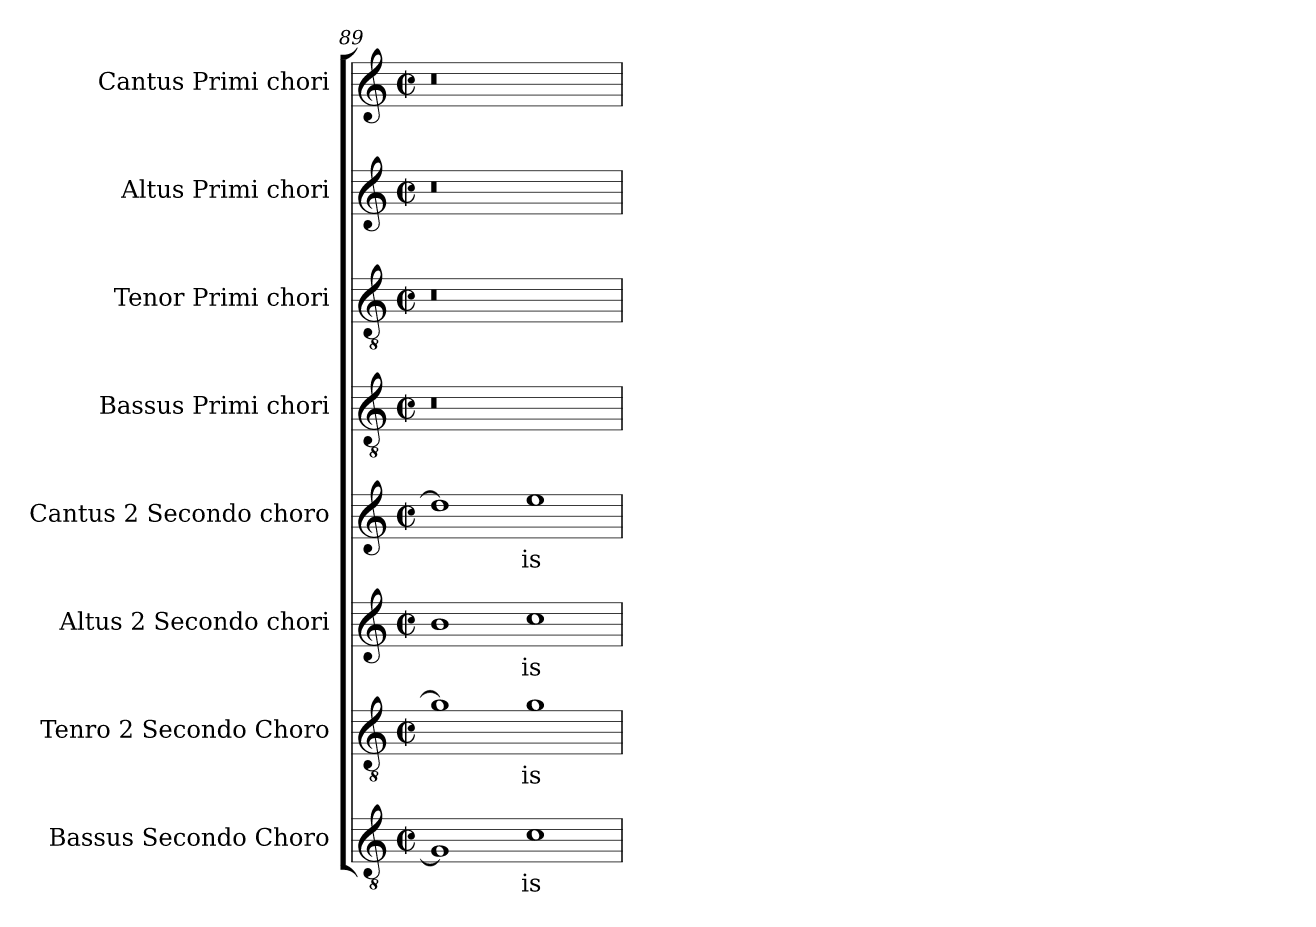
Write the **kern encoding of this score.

**kern	**text	**kern	**text	**kern	**text	**kern	**text	**kern	**kern	**kern	**kern
*part8	*part8	*part7	*part7	*part6	*part6	*part5	*part5	*part4	*part3	*part2	*part1
*staff8	*staff8	*staff7	*staff7	*staff6	*staff6	*staff5	*staff5	*staff4	*staff3	*staff2	*staff1
*I"Bassus  Secondo Choro	*	*I"Tenro 2  Secondo Choro	*	*I"Altus 2  Secondo chori	*	*I"Cantus 2  Secondo choro	*	*I"Bassus  Primi chori	*I"Tenor  Primi chori	*I"Altus  Primi chori	*I"Cantus  Primi chori
*I'Ch	*	*I'Ch	*	*I'Ch	*	*I'Ch	*	*I'Ch	*I'Ch	*I'Ch	*I'Ch
*clefGv2	*	*clefGv2	*	*clefG2	*	*clefG2	*	*clefGv2	*clefGv2	*clefG2	*clefG2
*M2/2	*	*M2/2	*	*M2/2	*	*M2/2	*	*M2/2	*M2/2	*M2/2	*M2/2
*met(c|)	*	*met(c|)	*	*met(c|)	*	*met(c|)	*	*met(c|)	*met(c|)	*met(c|)	*met(c|)
=89	=89	=89	=89	=89	=89	=89	=89	=89	=89	=89	=89
1G]	.	1g]	.	1b	.	1dd]	.	0r	0r	0r	0r
!	!LO:LY:b:rj	!	!LO:LY:b:rj	!	!LO:LY:b:rj	!	!LO:LY:b:rj	!	!	!	!
1c	-is	1g	-is	1cc	-is	1ee	-is	.	.	.	.
=	=	=	=	=	=	=	=	=	=	=	=
*-	*-	*-	*-	*-	*-	*-	*-	*-	*-	*-	*-
